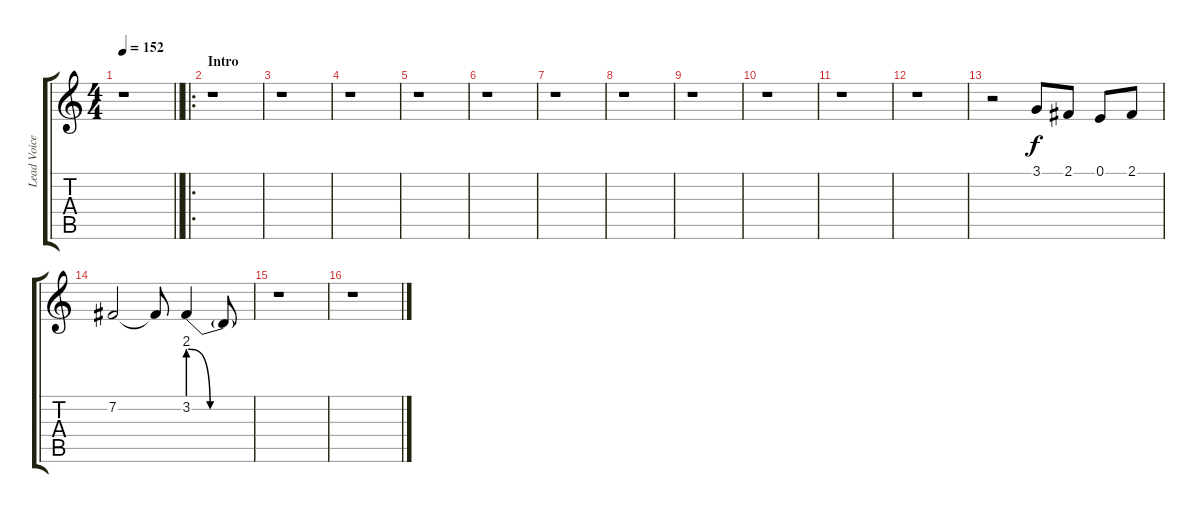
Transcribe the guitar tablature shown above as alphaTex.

\track ("Lead Voice" "Lead Voice") {instrument oboe}
\staff {score tabs}
\tuning (E4 B3 G3 D3 A2 E2) {hide}
\ts (4 4)
\tempo 152
\clef g2
\barLineRight lightlight
\ks c
r.1{dy f instrument oboe} |
\ro
\section ("" "Intro")
r.1 |
r.1 |
r.1 |
r.1 |
r.1 |
r.1 |
r.1 |
r.1 |
r.1 |
r.1 |
r.1 |
r.2 3.1.8 2.1.8 0.1.8 2.1.8 |
7.2.2 7.2{t}.8 3.2{be (custom 0 8 20 0 30 0 40 0 60 0)}.4 3.2{t}.8 |
r.1 |
r.1
